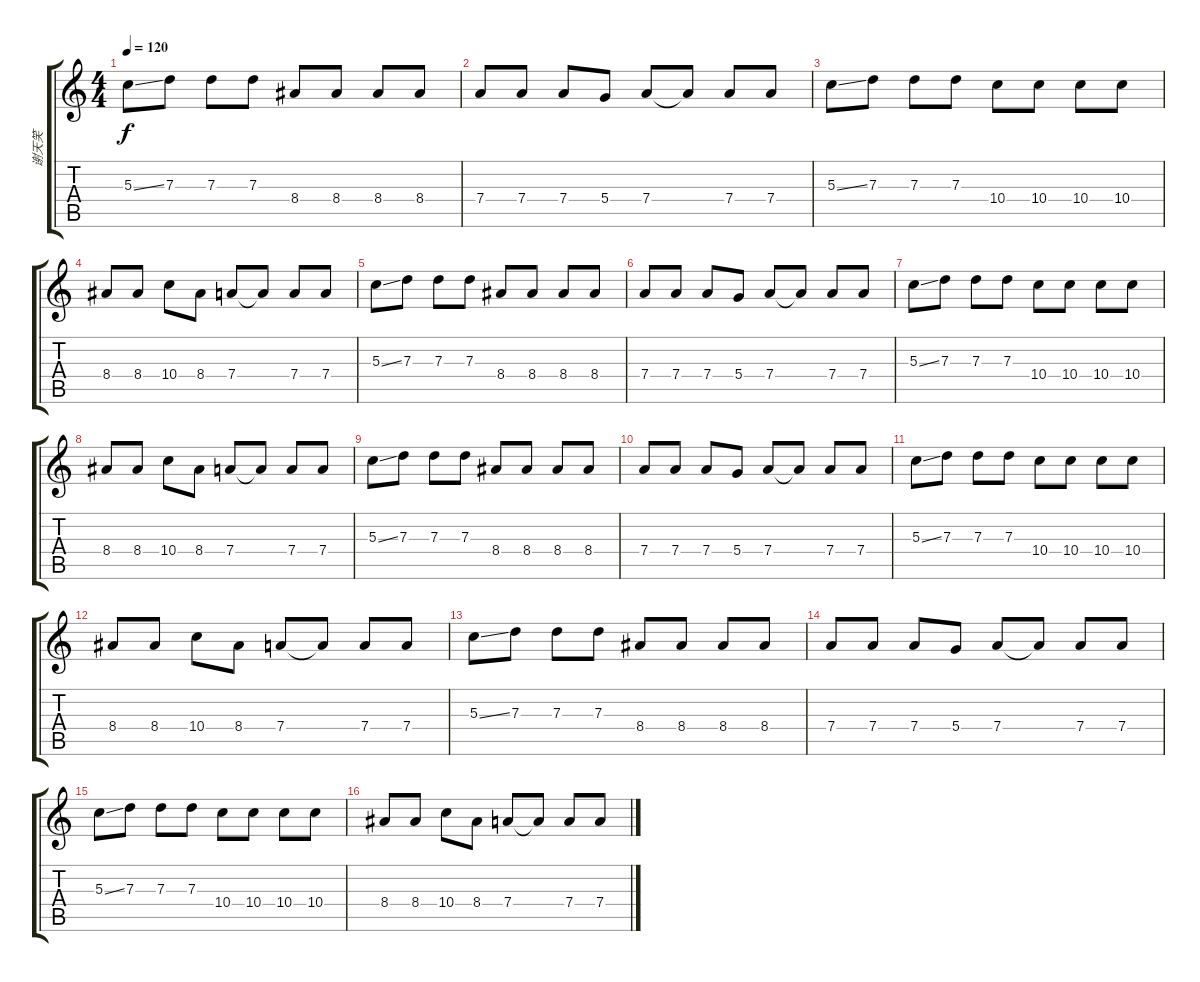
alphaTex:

\track ("谢天笑" "谢天笑") {instrument overdrivenguitar}
\staff {score tabs}
\tuning (E4 B3 G3 D3 A2 E2) {hide}
\ts (4 4)
\tempo 120
\clef g2
\ks c
5.3{ss}.8{dy f instrument electricguitarjazz} 7.3.8 7.3.8 7.3.8 8.4.8 8.4.8 8.4.8 8.4.8 |
7.4.8{instrument electricguitarjazz} 7.4.8 7.4.8 5.4.8 7.4.8 7.4{t}.8 7.4.8 7.4.8 |
5.3{ss}.8{instrument electricguitarjazz} 7.3.8 7.3.8 7.3.8 10.4.8 10.4.8 10.4.8 10.4.8 |
8.4.8{instrument electricguitarjazz} 8.4.8 10.4.8 8.4.8 7.4.8 7.4{t}.8 7.4.8 7.4.8 |
5.3{ss}.8{instrument electricguitarjazz} 7.3.8 7.3.8 7.3.8 8.4.8 8.4.8 8.4.8 8.4.8 |
7.4.8{instrument electricguitarjazz} 7.4.8 7.4.8 5.4.8 7.4.8 7.4{t}.8 7.4.8 7.4.8 |
5.3{ss}.8{instrument electricguitarjazz} 7.3.8 7.3.8 7.3.8 10.4.8 10.4.8 10.4.8 10.4.8 |
8.4.8{instrument electricguitarjazz} 8.4.8 10.4.8 8.4.8 7.4.8 7.4{t}.8 7.4.8 7.4.8 |
5.3{ss}.8{instrument electricguitarjazz} 7.3.8 7.3.8 7.3.8 8.4.8 8.4.8 8.4.8 8.4.8 |
7.4.8{instrument electricguitarjazz} 7.4.8 7.4.8 5.4.8 7.4.8 7.4{t}.8 7.4.8 7.4.8 |
5.3{ss}.8{instrument electricguitarjazz} 7.3.8 7.3.8 7.3.8 10.4.8 10.4.8 10.4.8 10.4.8 |
8.4.8{instrument electricguitarjazz} 8.4.8 10.4.8 8.4.8 7.4.8 7.4{t}.8 7.4.8 7.4.8 |
5.3{ss}.8{instrument electricguitarjazz} 7.3.8 7.3.8 7.3.8 8.4.8 8.4.8 8.4.8 8.4.8 |
7.4.8{instrument electricguitarjazz} 7.4.8 7.4.8 5.4.8 7.4.8 7.4{t}.8 7.4.8 7.4.8 |
5.3{ss}.8{instrument electricguitarjazz} 7.3.8 7.3.8 7.3.8 10.4.8 10.4.8 10.4.8 10.4.8 |
8.4.8{instrument electricguitarjazz} 8.4.8 10.4.8 8.4.8 7.4.8 7.4{t}.8 7.4.8 7.4.8
